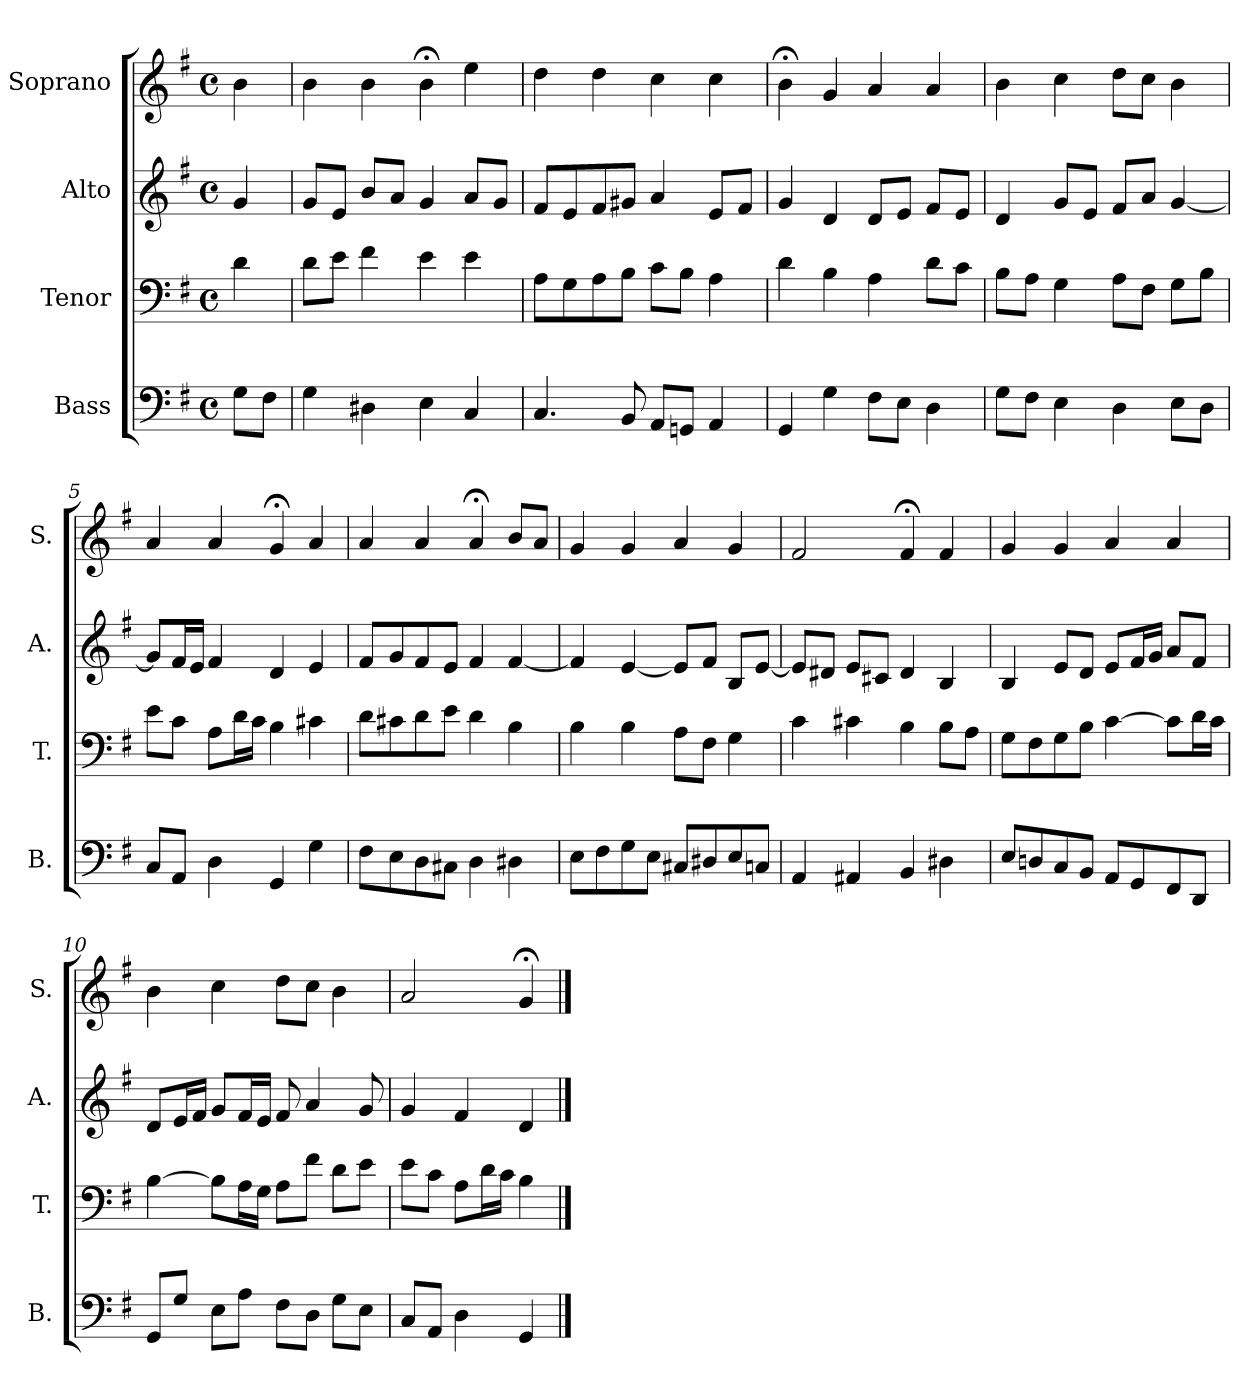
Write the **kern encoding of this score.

**kern	**kern	**kern	**kern
*part4	*part3	*part2	*part1
*staff4	*staff3	*staff2	*staff1
*I"Bass	*I"Tenor	*I"Alto	*I"Soprano
*I'B.	*I'T.	*I'A.	*I'S.
*clefF4	*clefF4	*clefG2	*clefG2
*k[f#]	*k[f#]	*k[f#]	*k[f#]
*G:	*G:	*G:	*G:
*M4/4	*M4/4	*M4/4	*M4/4
*met(c)	*met(c)	*met(c)	*met(c)
=	=	=	=
8G\L	4d\	4g/	4b\
8F#\J	.	.	.
=1	=1	=1	=1
4G\	8d\L	8g/L	4b\
.	8e\J	8e/J	.
4D#X\	4f#\	8b/L	4b\
.	.	8a/J	.
4E\	4e\	4g/	4b;<\
4C/	4e\	8a/L	4ee\
.	.	8g/J	.
=2	=2	=2	=2
4.C/	8A\L	8f#/L	4dd\
.	8G\	8e/	.
.	8A\	8f#/	4dd\
8BB/	8B\J	8g#X/J	.
8AA/L	8c\L	4a/	4cc\
8GGn/J	8B\J	.	.
4AA/	4A\	8e/L	4cc\
.	.	8f#/J	.
=3	=3	=3	=3
4GG/	4d\	4g/	4b;<\
4G\	4B\	4d/	4g/
8F#\L	4A\	8d/L	4a/
8E\J	.	8e/J	.
4D\	8d\L	8f#/L	4a/
.	8c\J	8e/J	.
!!LO:LB:g=z
=4	=4	=4	=4
8G\L	8B\L	4d/	4b\
8F#\J	8A\J	.	.
4E\	4G\	8g/L	4cc\
.	.	8e/J	.
4D\	8A\L	8f#/L	8dd\L
.	8F#\J	8a/J	8cc\J
8E\L	8G\L	[4g/	4b\
8D\J	8B\J	.	.
=5	=5	=5	=5
8C/L	8e\L	8g/L]	4a/
8AA/J	8c\J	16f#/L	.
.	.	16e/JJ	.
4D\	8A\L	4f#/	4a/
.	16d\L	.	.
.	16c\JJ	.	.
4GG/	4B\	4d/	4g;</
4G\	4c#X\	4e/	4a/
=6	=6	=6	=6
8F#\L	8d\L	8f#/L	4a/
8E\	8c#X\	8g/	.
8D\	8d\	8f#/	4a/
8C#X\J	8e\J	8e/J	.
4D\	4d\	4f#/	4a;</
4D#X\	4B\	[4f#/	8b/L
.	.	.	8a/J
=7	=7	=7	=7
8E\L	4B\	4f#/]	4g/
8F#\	.	.	.
8G\	4B\	[4e/	4g/
8E\J	.	.	.
8C#X/L	8A\L	8e/L]	4a/
8D#X/	8F#\J	8f#/J	.
8E/	4G\	8B/L	4g/
8Cn/J	.	[8e/J	.
!!LO:LB:g=z
=8	=8	=8	=8
4AA/	4c\	8e/L]	2f#/
.	.	8d#X/J	.
4AA#X/	4c#X\	8e/L	.
.	.	8c#X/J	.
4BB/	4B\	4d#/	4f#;</
4D#X\	8B\L	4B/	4f#/
.	8A\J	.	.
=9	=9	=9	=9
8E/L	8G\L	4B/	4g/
8Dn/	8F#\	.	.
8C/	8G\	8e/L	4g/
8BB/J	8B\J	8d/J	.
8AA/L	[4c\	8e/L	4a/
8GG/	.	16f#/L	.
.	.	16g/JJ	.
8FF#/	8c\L]	8a/L	4a/
8DD/J	16d\L	8f#/J	.
.	16c\JJ	.	.
=10	=10	=10	=10
8GG/L	[4B\	8d/L	4b\
8G/J	.	16e/L	.
.	.	16f#/JJ	.
8E\L	8B\L]	8g/L	4cc\
8A\J	16A\L	16f#/L	.
.	16G\JJ	16e/JJ	.
8F#\L	8A\L	8f#/	8dd\L
8D\J	8f#\J	4a/	8cc\J
8G\L	8d\L	.	4b\
8E\J	8e\J	8g/	.
=11	=11	=11	=11
8C/L	8e\L	4g/	2a/
8AA/J	8c\J	.	.
4D\	8A\L	4f#/	.
.	16d\L	.	.
.	16c\JJ	.	.
4GG/	4B\	4d/	4g;</
==	==	==	==
*-	*-	*-	*-
